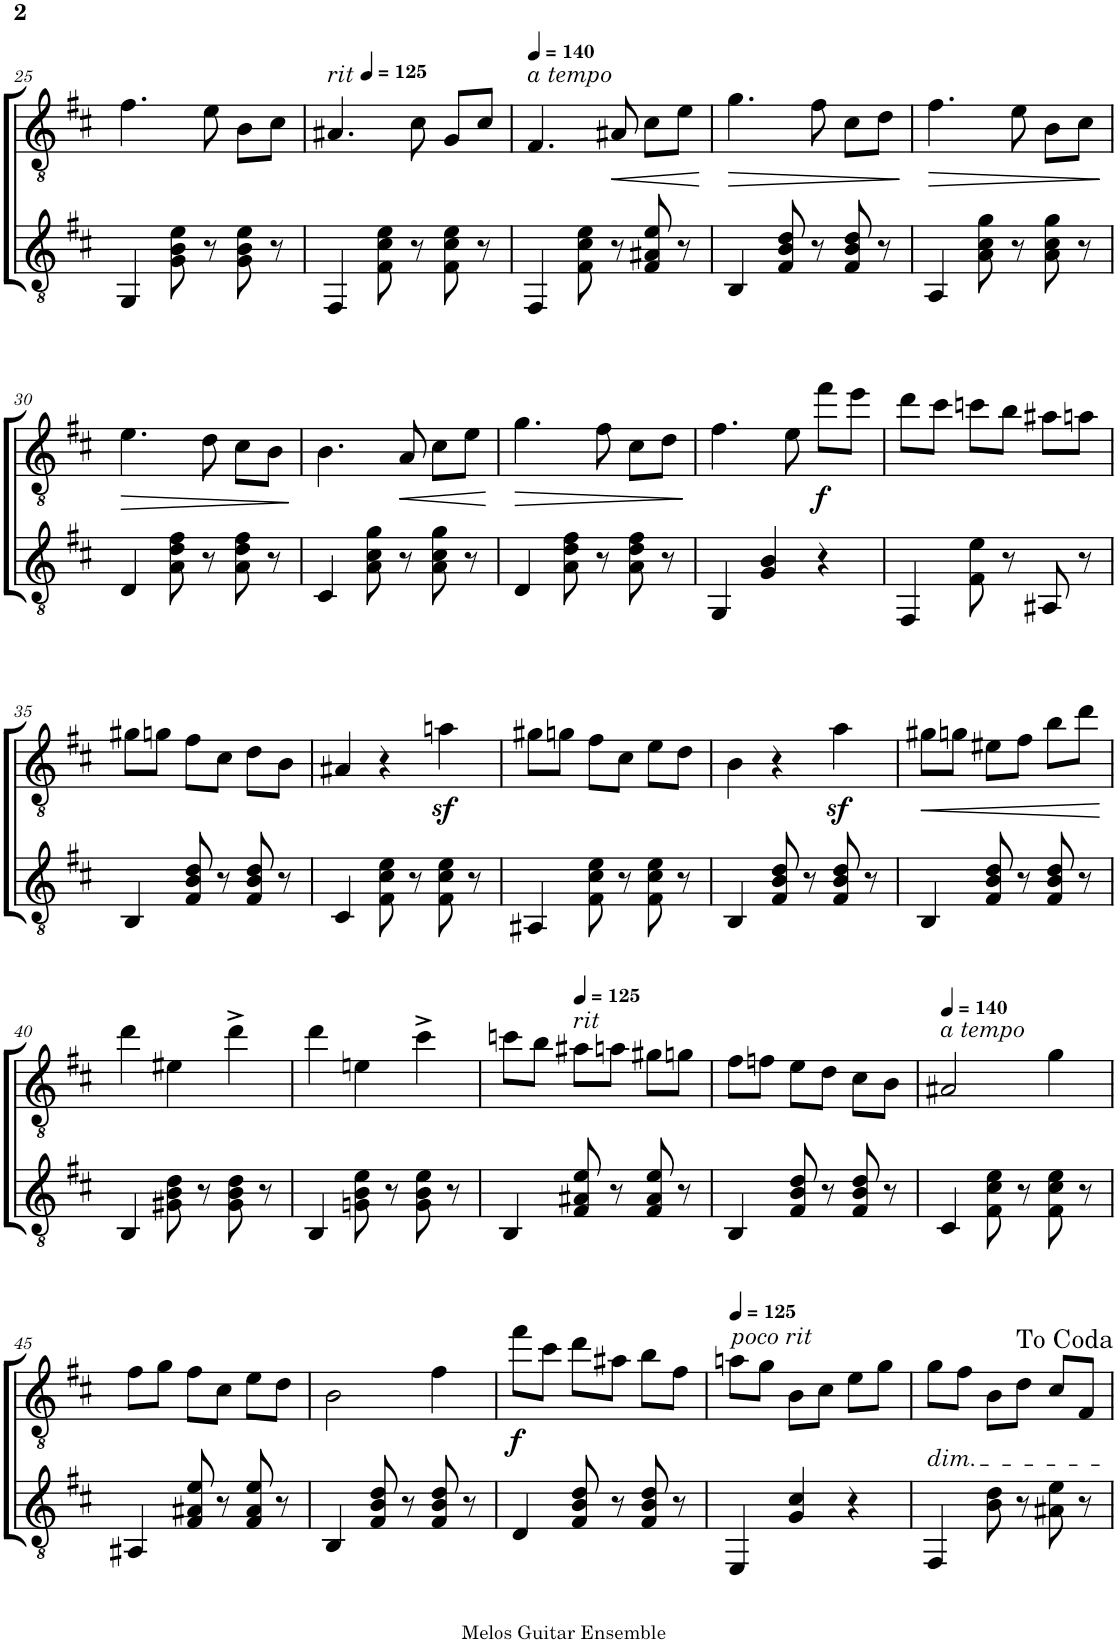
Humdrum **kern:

**kern	**kern	**dynam
*part2	*part1	*part1
*staff2	*staff1	*staff1
*I"Gt-2	*I"Gt-1	*
!!LO:PB:g=z
*clefGv2	*clefGv2	*
*k[f#c#]	*k[f#c#]	*
*M3/4	*M3/4	*
=25	=25	=25
4GG/	4.f#\	.
8G\ 8B\ 8e\	.	.
8r	8e\	.
8G\ 8B\ 8e\	8B\L	.
8r	8c#\J	.
=26	=26	=26
*	*MM125	*
!	!LO:TX:a:i:t=rit	!
4FF#/	4.A#X/	.
8F#\ 8c#\ 8e\	.	.
8r	8c#\	.
8F#\ 8c#\ 8e\	8G/L	.
8r	8c#/J	.
=27	=27	=27
*	*MM140	*
!	!LO:TX:a:i:t=a tempo	!
4FF#/	4.F#/	.
8F#\ 8c#\ 8e\	.	.
!	!	!LO:HP:b
8r	8A#X/	<
8F#/ 8A#X/ 8e/	8c#\L	.
8r	8e\J	.
.	.	[
=28	=28	=28
!	!	!LO:HP:b
4BB/	4.g\	>
8F#/ 8B/ 8d/	.	.
8r	8f#\	.
8F#/ 8B/ 8d/	8c#\L	.
8r	8d\J	.
.	.	]
=29	=29	=29
!	!	!LO:HP:b
4AA/	4.f#\	>
8A\ 8c#\ 8g\	.	.
8r	8e\	.
8A\ 8c#\ 8g\	8B\L	.
8r	8c#\J	.
.	.	]
!!LO:LB:g=z
=30	=30	=30
!	!	!LO:HP:b
4D/	4.e\	>
8A\ 8d\ 8f#\	.	.
8r	8d\	.
8A\ 8d\ 8f#\	8c#\L	.
8r	8B\J	.
.	.	]
=31	=31	=31
4C#/	4.B\	.
8A\ 8c#\ 8g\	.	.
!	!	!LO:HP:b
8r	8A/	<
8A\ 8c#\ 8g\	8c#\L	.
8r	8e\J	.
.	.	[
=32	=32	=32
!	!	!LO:HP:b
4D/	4.g\	>
8A\ 8d\ 8f#\	.	.
8r	8f#\	.
8A\ 8d\ 8f#\	8c#\L	.
8r	8d\J	.
.	.	]
=33	=33	=33
4GG/	4.f#\	.
4G/ 4B/	.	.
.	8e\	.
!	!	!LO:DY:b
4r	8ff#\L	f
.	8ee\J	.
=34	=34	=34
4FF#/	8dd\L	.
.	8cc#\J	.
8F#\ 8e\	8ccn\L	.
8r	8b\J	.
8AA#X/	8a#X\L	.
8r	8an\J	.
!!LO:LB:g=z
=35	=35	=35
4BB/	8g#X\L	.
.	8gn\J	.
8F#/ 8B/ 8d/	8f#\L	.
8r	8c#\J	.
8F#/ 8B/ 8d/	8d\L	.
8r	8B\J	.
=36	=36	=36
4C#/	4A#X/	.
8F#\ 8c#\ 8e\	4r	.
8r	.	.
8F#\ 8c#\ 8e\	4anz<\	.
8r	.	.
=37	=37	=37
4AA#X/	8g#X\L	.
.	8gn\J	.
8F#\ 8c#\ 8e\	8f#\L	.
8r	8c#\J	.
8F#\ 8c#\ 8e\	8e\L	.
8r	8d\J	.
=38	=38	=38
4BB/	4B\	.
8F#/ 8B/ 8d/	4r	.
8r	.	.
8F#/ 8B/ 8d/	4az<\	.
8r	.	.
=39	=39	=39
!	!	!LO:HP:b
4BB/	8g#X\L	<
.	8gn\J	.
8F#/ 8B/ 8d/	8e#X\L	.
8r	8f#\J	.
8F#/ 8B/ 8d/	8b\L	.
8r	8dd\J	.
.	.	[
!!LO:LB:g=z
=40	=40	=40
4BB/	4dd\	.
8G#X\ 8B\ 8d\	4e#X\	.
8r	.	.
8G#\ 8B\ 8d\	4dd^\	.
8r	.	.
=41	=41	=41
4BB/	4dd\	.
8Gn\ 8B\ 8e\	4en\	.
8r	.	.
8G\ 8B\ 8e\	4cc#^\	.
8r	.	.
=42	=42	=42
4BB/	8ccn\L	.
.	8b\J	.
*	*MM125	*
!	!LO:TX:a:i:t=rit	!
8F#/ 8A#X/ 8e/	8a#X\L	.
8r	8an\J	.
8F#/ 8A#/ 8e/	8g#X\L	.
8r	8gn\J	.
=43	=43	=43
4BB/	8f#\L	.
.	8fn\J	.
8F#/ 8B/ 8d/	8e\L	.
8r	8d\J	.
8F#/ 8B/ 8d/	8c#\L	.
8r	8B\J	.
=44	=44	=44
*	*MM140	*
!	!LO:TX:a:i:t=a tempo	!
4C#/	2A#X/	.
8F#\ 8c#\ 8e\	.	.
8r	.	.
8F#\ 8c#\ 8e\	4g\	.
8r	.	.
!!LO:LB:g=z
=45	=45	=45
4AA#X/	8f#\L	.
.	8g\J	.
8F#/ 8A#X/ 8e/	8f#\L	.
8r	8c#\J	.
8F#/ 8A#/ 8e/	8e\L	.
8r	8d\J	.
=46	=46	=46
4BB/	2B\	.
8F#/ 8B/ 8d/	.	.
8r	.	.
8F#/ 8B/ 8d/	4f#\	.
8r	.	.
=47	=47	=47
!	!	!LO:DY:b
4D/	8ff#\L	f
.	8cc#\J	.
8F#/ 8B/ 8d/	8dd\L	.
8r	8a#X\J	.
8F#/ 8B/ 8d/	8b\L	.
8r	8f#\J	.
=48	=48	=48
*	*MM125	*
!	!LO:TX:a:i:t=poco rit	!
4EE/	8an\L	.
.	8g\J	.
4G/ 4c#/	8B\L	.
.	8c#\J	.
4r	8e\L	.
.	8g\J	.
=49	=49	=49
!	!LO:TX:b:i:t=dim.	!
4FF#/	8g\L	.
.	8f#\J	.
8B\ 8d\	8B\L	.
8r	8d\J	.
8A#X\ 8e\	8c#/L	.
8r	8F#/J	.
=	=	=
*-	*-	*-
